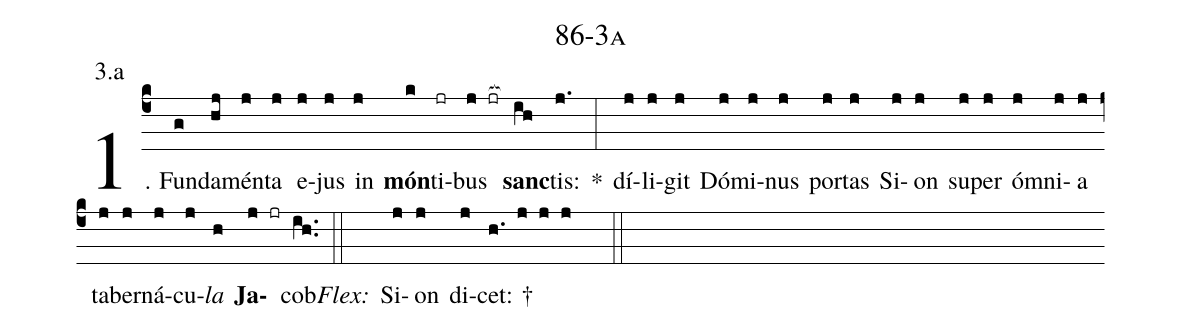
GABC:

name: 86-3a;
annotation: 3.a;
%%
(c4)1. Fun(g)da(hj)mén(j)ta(j) e(j)jus(j) in(j) <b>món</b>(k)ti(jr)bus(j jr[ocb:1{]) <b>sanc</b>(ih[ocb:0}])tis:(j.) *(:) dí(j)li(j)git(j) Dó(j)mi(j)nus(j) por(j)tas(j) Si(j)on(j) su(j)per(j) óm(j)ni(j)a(j) ta(j)ber(j)ná(j)cu(j)<i>la</i>(h) <b>Ja</b>(j jr)cob.(ih..) (::)
<i>Flex:</i>()  Si(j)on(j) di(j)cet: †(h. j j j  ::)
